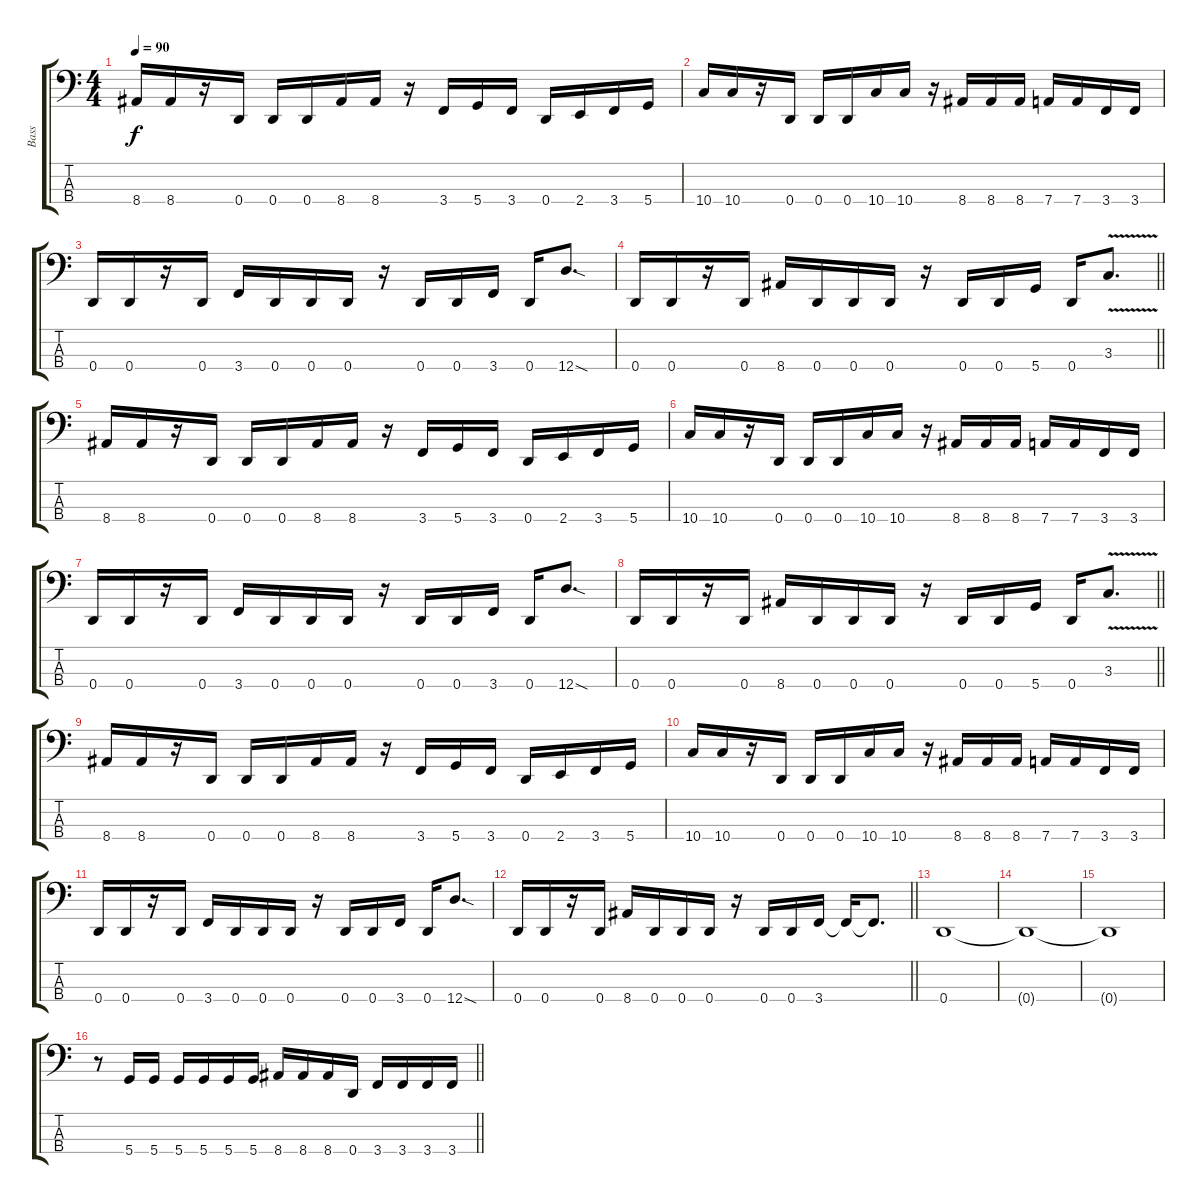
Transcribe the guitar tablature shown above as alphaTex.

\track ("Bass" "Bass") {instrument electricbassfinger}
\staff {score tabs}
\tuning (G2 D2 A1 D1) {hide}
\ts (4 4)
\tempo 90
\clef f4
\ks c
8.4.16{dy f} 8.4.16 r.16 0.4.16 0.4.16 0.4.16 8.4.16 8.4.16 r.16 3.4.16 5.4.16 3.4.16 0.4.16 2.4.16 3.4.16 5.4.16 |
10.4.16 10.4.16 r.16 0.4.16 0.4.16 0.4.16 10.4.16 10.4.16 r.16 8.4.16 8.4.16 8.4.16 7.4.16 7.4.16 3.4.16 3.4.16 |
0.4.16 0.4.16 r.16 0.4.16 3.4.16 0.4.16 0.4.16 0.4.16 r.16 0.4.16 0.4.16 3.4.16 0.4.16 12.4{sod}.8{d} |
\barLineRight lightlight
0.4.16 0.4.16 r.16 0.4.16 8.4.16 0.4.16 0.4.16 0.4.16 r.16 0.4.16 0.4.16 5.4.16 0.4.16 3.3{v}.8{d} |
8.4.16 8.4.16 r.16 0.4.16 0.4.16 0.4.16 8.4.16 8.4.16 r.16 3.4.16 5.4.16 3.4.16 0.4.16 2.4.16 3.4.16 5.4.16 |
10.4.16 10.4.16 r.16 0.4.16 0.4.16 0.4.16 10.4.16 10.4.16 r.16 8.4.16 8.4.16 8.4.16 7.4.16 7.4.16 3.4.16 3.4.16 |
0.4.16 0.4.16 r.16 0.4.16 3.4.16 0.4.16 0.4.16 0.4.16 r.16 0.4.16 0.4.16 3.4.16 0.4.16 12.4{sod}.8{d} |
\barLineRight lightlight
0.4.16 0.4.16 r.16 0.4.16 8.4.16 0.4.16 0.4.16 0.4.16 r.16 0.4.16 0.4.16 5.4.16 0.4.16 3.3{v}.8{d} |
8.4.16 8.4.16 r.16 0.4.16 0.4.16 0.4.16 8.4.16 8.4.16 r.16 3.4.16 5.4.16 3.4.16 0.4.16 2.4.16 3.4.16 5.4.16 |
10.4.16 10.4.16 r.16 0.4.16 0.4.16 0.4.16 10.4.16 10.4.16 r.16 8.4.16 8.4.16 8.4.16 7.4.16 7.4.16 3.4.16 3.4.16 |
0.4.16 0.4.16 r.16 0.4.16 3.4.16 0.4.16 0.4.16 0.4.16 r.16 0.4.16 0.4.16 3.4.16 0.4.16 12.4{sod}.8{d} |
\barLineRight lightlight
0.4.16 0.4.16 r.16 0.4.16 8.4.16 0.4.16 0.4.16 0.4.16 r.16 0.4.16 0.4.16 3.4.16 3.4{t}.16 3.4{t}.8{d} |
0.4.1 |
0.4{t}.1 |
0.4{t}.1 |
\barLineRight lightlight
r.8 5.4.16 5.4.16 5.4.16 5.4.16 5.4.16 5.4.16 8.4.16 8.4.16 8.4.16 0.4.16 3.4.16 3.4.16 3.4.16 3.4.16
